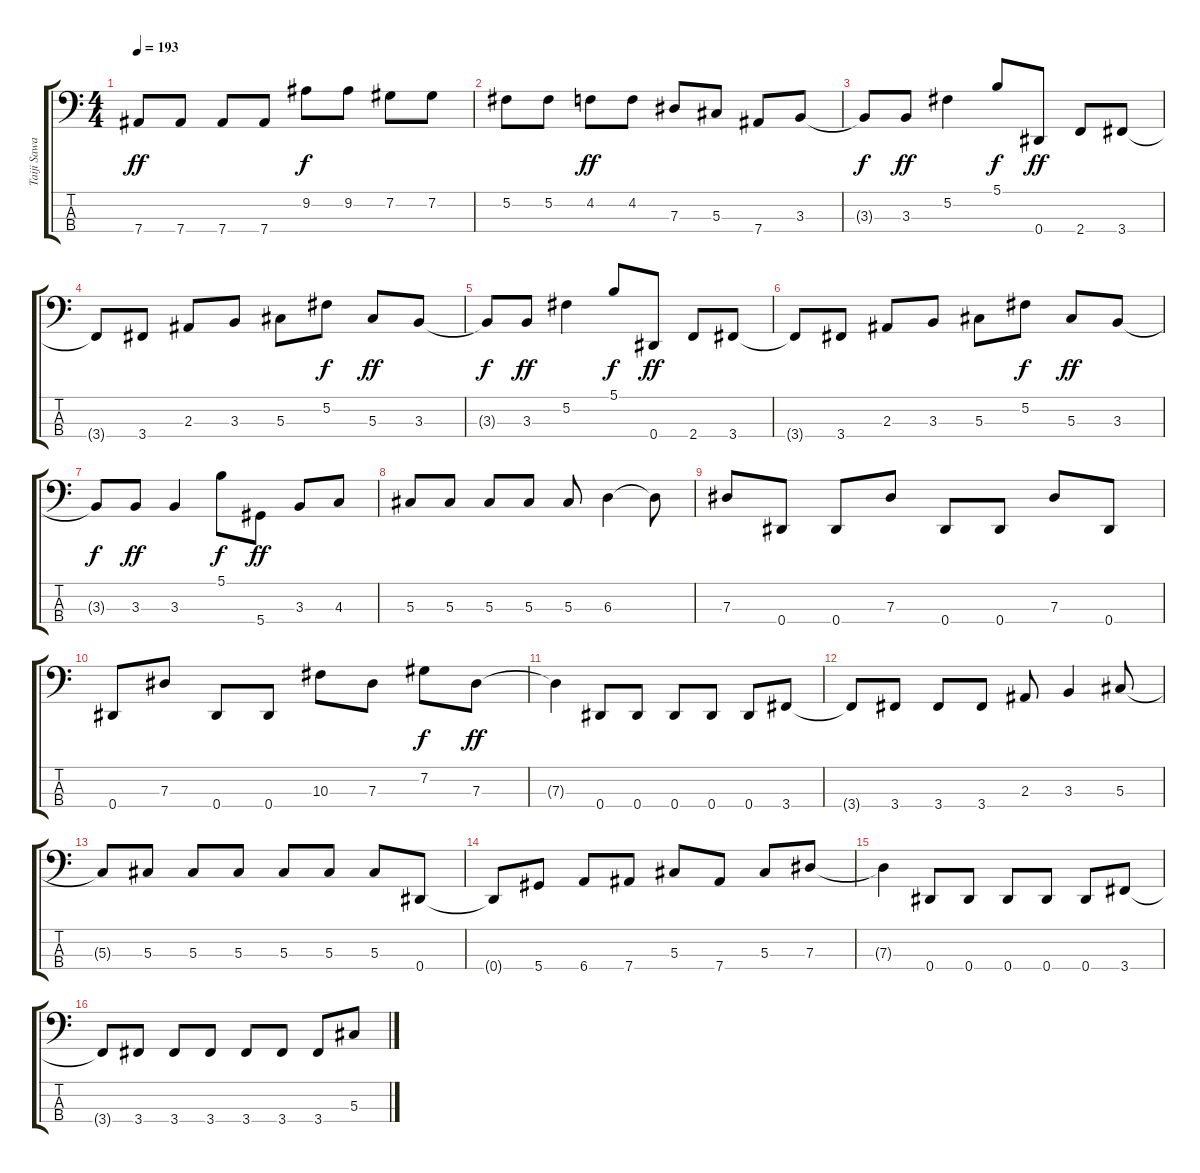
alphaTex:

\track ("Taiji Sawada (Taiji)" "Taiji Sawa") {instrument electricbasspick}
\staff {score tabs}
\tuning (Gb2 Db2 Ab1 Eb1) {hide}
\ts (4 4)
\tempo 193
\clef f4
\ks c
7.4{t}.8{dy ff} 7.4.8 7.4.8 7.4.8 9.2.8{dy f} 9.2.8 7.2.8 7.2.8 |
5.2.8 5.2.8 4.2.8{dy ff} 4.2.8 7.3.8 5.3.8 7.4.8 3.3.8 |
3.3{t}.8{dy f} 3.3.8{dy ff} 5.2.4 5.1.8{dy f} 0.4.8{dy ff} 2.4.8 3.4.8 |
3.4{t}.8 3.4.8 2.3.8 3.3.8 5.3.8 5.2.8{dy f} 5.3.8{dy ff} 3.3.8 |
3.3{t}.8{dy f} 3.3.8{dy ff} 5.2.4 5.1.8{dy f} 0.4.8{dy ff} 2.4.8 3.4.8 |
3.4{t}.8 3.4.8 2.3.8 3.3.8 5.3.8 5.2.8{dy f} 5.3.8{dy ff} 3.3.8 |
3.3{t}.8{dy f} 3.3.8{dy ff} 3.3.4 5.1.8{dy f} 5.4.8{dy ff} 3.3.8 4.3.8 |
5.3.8 5.3.8 5.3.8 5.3.8 5.3.8 6.3.4 6.3{t}.8 |
7.3.8 0.4.8 0.4.8 7.3.8 0.4.8 0.4.8 7.3.8 0.4.8 |
0.4.8 7.3.8 0.4.8 0.4.8 10.3.8 7.3.8 7.2.8{dy f} 7.3.8{dy ff} |
7.3{t}.4 0.4.8 0.4.8 0.4.8 0.4.8 0.4.8 3.4.8 |
3.4{t}.8 3.4.8 3.4.8 3.4.8 2.3.8 3.3.4 5.3.8 |
5.3{t}.8 5.3.8 5.3.8 5.3.8 5.3.8 5.3.8 5.3.8 0.4.8 |
0.4{t}.8 5.4.8 6.4.8 7.4.8 5.3.8 7.4.8 5.3.8 7.3.8 |
7.3{t}.4 0.4.8 0.4.8 0.4.8 0.4.8 0.4.8 3.4.8 |
3.4{t}.8 3.4.8 3.4.8 3.4.8 3.4.8 3.4.8 3.4.8 5.3.8
